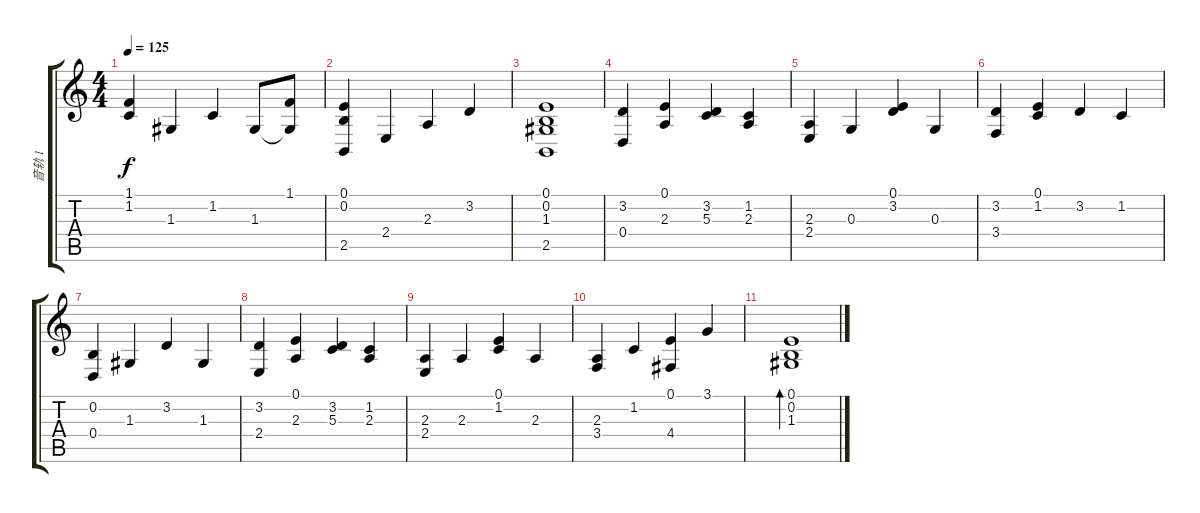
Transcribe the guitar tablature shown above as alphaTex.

\track ("音轨 1" "音轨 1") {instrument acousticgrandpiano}
\staff {score tabs}
\tuning (E4 B3 G3 D3 A2 E2) {hide}
\ts (4 4)
\tempo 125
\clef g2
\ks c
(1.1 1.2).4{dy f} 1.3.4 1.2.4 1.3.8 (1.1 1.3{t}).8 |
(0.1 0.2 2.5).4 2.4.4 2.3.4 3.2.4 |
(0.1 0.2 1.3 2.5).1 |
(3.2 0.4).4 (0.1 2.3).4 (3.2 5.3).4 (1.2 2.3).4 |
(2.3 2.4).4 0.3.4 (0.1 3.2).4 0.3.4 |
(3.2 3.4).4 (0.1 1.2).4 3.2.4 1.2.4 |
(0.2 0.4).4 1.3.4 3.2.4 1.3.4 |
(3.2 2.4).4 (0.1 2.3).4 (3.2 5.3).4 (1.2 2.3).4 |
(2.3 2.4).4 2.3.4 (0.1 1.2).4 2.3.4 |
(2.3 3.4).4 1.2.4 (0.1 4.4).4 3.1.4 |
(0.1 0.2 1.3).1{bd 480}
